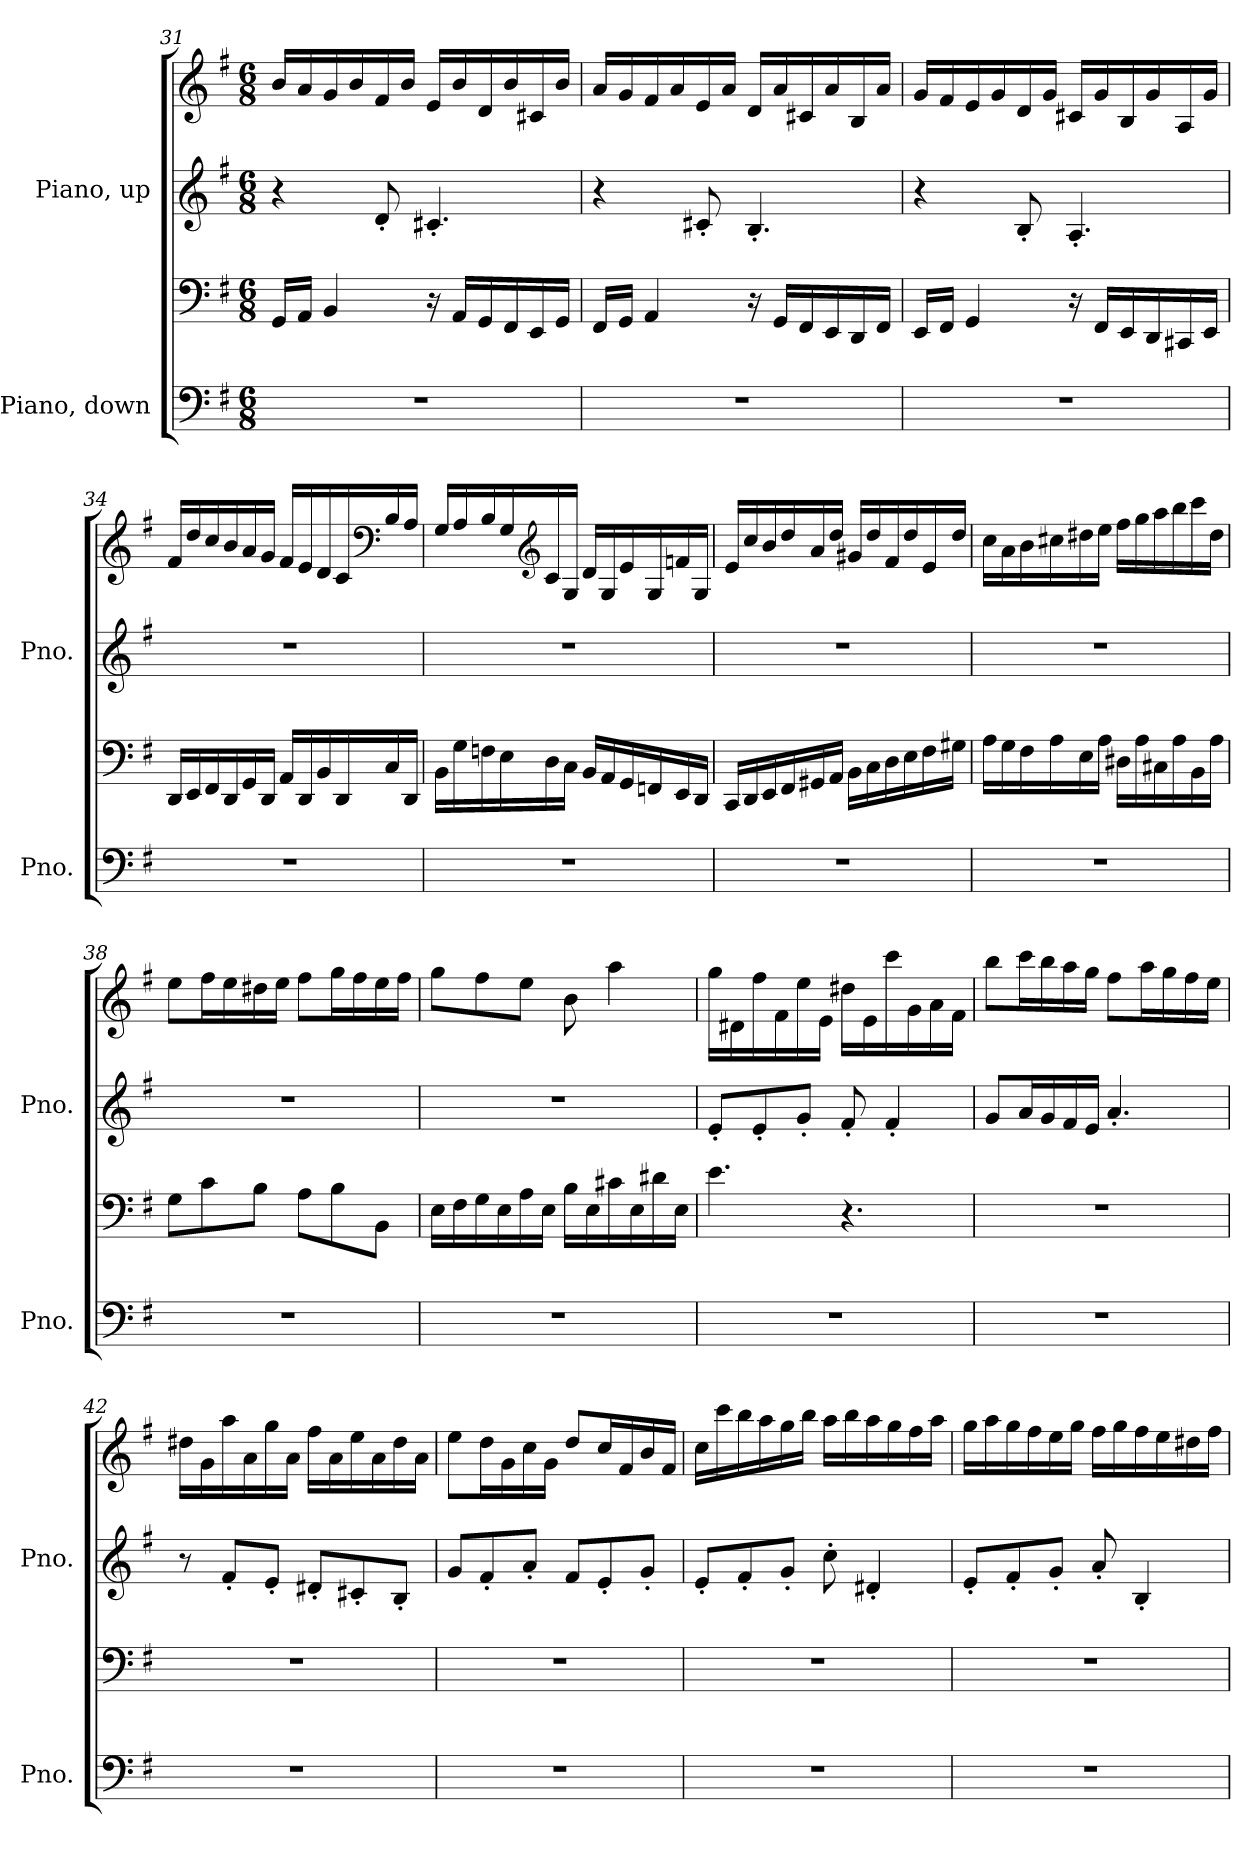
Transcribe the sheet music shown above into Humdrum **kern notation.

**kern	**kern	**kern	**kern
*part2	*part2	*part1	*part1
*staff4	*staff3	*staff2	*staff1
*I"Piano, down	*	*I"Piano, up	*
*I'Pno.	*	*I'Pno.	*
!!LO:LB:g=z
*clefF4	*clefF4	*clefG2	*clefG2
*k[f#]	*k[f#]	*k[f#]	*k[f#]
*M6/8	*M6/8	*M6/8	*M6/8
=31	=31	=31	=31
2.r	16GG/LL	4r	16b/LL
.	16AA/JJ	.	16a/
.	4BB/	.	16g/
.	.	.	16b/
.	.	8d'/	16f#/
.	.	.	16b/JJ
.	16r	4.c#X'/	16e/LL
.	16AA/LL	.	16b/
.	16GG/	.	16d/
.	16FF#/	.	16b/
.	16EE/	.	16c#X/
.	16GG/JJ	.	16b/JJ
=32	=32	=32	=32
2.r	16FF#/LL	4r	16a/LL
.	16GG/JJ	.	16g/
.	4AA/	.	16f#/
.	.	.	16a/
.	.	8c#X'/	16e/
.	.	.	16a/JJ
.	16r	4.B'/	16d/LL
.	16GG/LL	.	16a/
.	16FF#/	.	16c#X/
.	16EE/	.	16a/
.	16DD/	.	16B/
.	16FF#/JJ	.	16a/JJ
=33	=33	=33	=33
2.r	16EE/LL	4r	16g/LL
.	16FF#/JJ	.	16f#/
.	4GG/	.	16e/
.	.	.	16g/
.	.	8B'/	16d/
.	.	.	16g/JJ
.	16r	4.A'/	16c#X/LL
.	16FF#/LL	.	16g/
.	16EE/	.	16B/
.	16DD/	.	16g/
.	16CC#X/	.	16A/
.	16EE/JJ	.	16g/JJ
!!LO:LB:g=z
=34	=34	=34	=34
2.r	16DD/LL	2.r	16f#/LL
.	16EE/	.	16dd/
.	16FF#/	.	16cc/
.	16DD/	.	16b/
.	16GG/	.	16a/
.	16DD/JJ	.	16g/JJ
.	16AA/LL	.	16f#/LL
.	16DD/	.	16e/
.	16BB/	.	16d/
.	16DD/	.	16c/
*	*	*	*clefF4
.	16C/	.	16B/
.	16DD/JJ	.	16A/JJ
=35	=35	=35	=35
2.r	16BB\LL	2.r	16G/LL
.	16G\	.	16A/
.	16Fn\	.	16B/
.	16E\	.	16G/
*	*	*	*clefG2
.	16D\	.	16c/
.	16C\JJ	.	16G/JJ
.	16BB/LL	.	16d/LL
.	16AA/	.	16G/
.	16GG/	.	16e/
.	16FFn/	.	16G/
.	16EE/	.	16fn/
.	16DD/JJ	.	16G/JJ
!!LO:PB:g=z
=36	=36	=36	=36
2.r	16CC/LL	2.r	16e/LL
.	16DD/	.	16cc/
.	16EE/	.	16b/
.	16FF#/	.	16dd/
.	16GG#X/	.	16a/
.	16AA/JJ	.	16dd/JJ
.	16BB\LL	.	16g#X/LL
.	16C\	.	16dd/
.	16D\	.	16f#/
.	16E\	.	16dd/
.	16F#\	.	16e/
.	16G#X\JJ	.	16dd/JJ
=37	=37	=37	=37
2.r	16A\LL	2.r	16cc\LL
.	16G\	.	16a\
.	16F#\	.	16b\
.	16A\	.	16cc#X\
.	16E\	.	16dd#X\
.	16A\JJ	.	16ee\JJ
.	16D#X\LL	.	16ff#\LL
.	16A\	.	16gg\
.	16C#X\	.	16aa\
.	16A\	.	16bb\
.	16BB\	.	16ccc\
.	16A\JJ	.	16dd#\JJ
=38	=38	=38	=38
2.r	8G\L	2.r	8ee\L
.	8c\	.	16ff#\L
.	.	.	16ee\
.	8B\J	.	16dd#X\
.	.	.	16ee\JJ
.	8A\L	.	8ff#\L
.	8B\	.	16gg\L
.	.	.	16ff#\
.	8BB\J	.	16ee\
.	.	.	16ff#\JJ
!!LO:LB:g=z
=39	=39	=39	=39
2.r	16E\LL	2.r	8gg\L
.	16F#\	.	.
.	16G\	.	8ff#\
.	16E\	.	.
.	16A\	.	8ee\J
.	16E\JJ	.	.
.	16B\LL	.	8b\
.	16E\	.	.
.	16c#X\	.	4aa\
.	16E\	.	.
.	16d#X\	.	.
.	16E\JJ	.	.
=40	=40	=40	=40
2.r	4.e\	8e'/L	16gg\LL
.	.	.	16d#X\
.	.	8e'/	16ff#\
.	.	.	16f#\
.	.	8g'/J	16ee\
.	.	.	16e\JJ
.	4.r	8f#'/	16dd#X\LL
.	.	.	16e\
.	.	4f#'/	16ccc\
.	.	.	16g\
.	.	.	16a\
.	.	.	16f#\JJ
=41	=41	=41	=41
2.r	2.r	8g/L	8bb\L
.	.	16a/L	16ccc\L
.	.	16g/	16bb\
.	.	16f#/	16aa\
.	.	16e/JJ	16gg\JJ
.	.	4.a'/	8ff#\L
.	.	.	16aa\L
.	.	.	16gg\
.	.	.	16ff#\
.	.	.	16ee\JJ
!!LO:LB:g=z
=42	=42	=42	=42
2.r	2.r	8r	16dd#X\LL
.	.	.	16g\
.	.	8f#'/L	16aa\
.	.	.	16a\
.	.	8e'/J	16gg\
.	.	.	16a\JJ
.	.	8d#X'/L	16ff#\LL
.	.	.	16a\
.	.	8c#X'/	16ee\
.	.	.	16a\
.	.	8B'/J	16dd#\
.	.	.	16a\JJ
=43	=43	=43	=43
2.r	2.r	8g/L	8ee\L
.	.	8f#'/	16dd\L
.	.	.	16g\
.	.	8a'/J	16cc\
.	.	.	16g\JJ
.	.	8f#/L	8dd/L
.	.	8e'/	16cc/L
.	.	.	16f#/
.	.	8g'/J	16b/
.	.	.	16f#/JJ
=44	=44	=44	=44
2.r	2.r	8e'/L	16cc\LL
.	.	.	16ccc\
.	.	8f#'/	16bb\
.	.	.	16aa\
.	.	8g'/J	16gg\
.	.	.	16bb\JJ
.	.	8cc'\	16aa\LL
.	.	.	16bb\
.	.	4d#X'/	16aa\
.	.	.	16gg\
.	.	.	16ff#\
.	.	.	16aa\JJ
!!LO:PB:g=z
=45	=45	=45	=45
2.r	2.r	8e'/L	16gg\LL
.	.	.	16aa\
.	.	8f#'/	16gg\
.	.	.	16ff#\
.	.	8g'/J	16ee\
.	.	.	16gg\JJ
.	.	8a'/	16ff#\LL
.	.	.	16gg\
.	.	4B'/	16ff#\
.	.	.	16ee\
.	.	.	16dd#X\
.	.	.	16ff#\JJ
=	=	=	=
*-	*-	*-	*-
